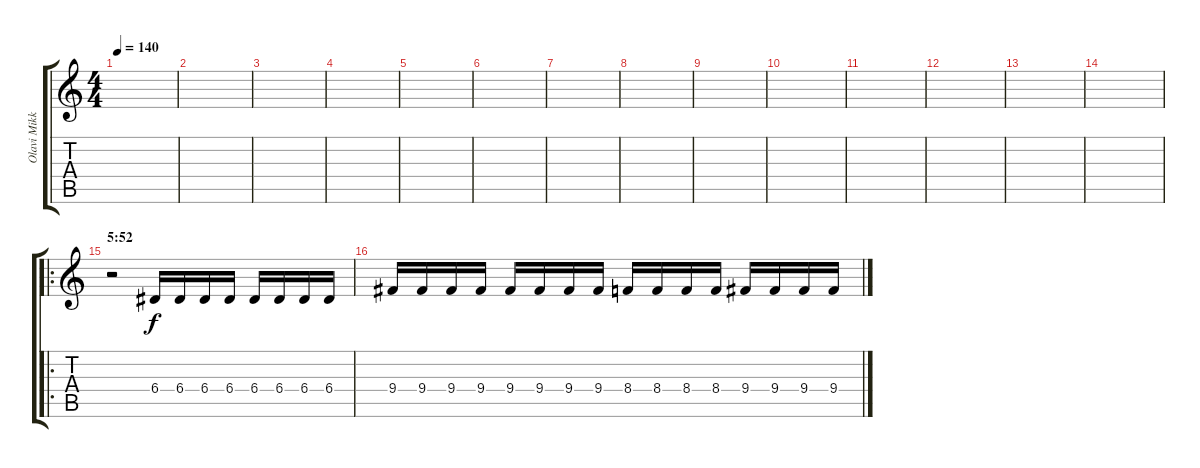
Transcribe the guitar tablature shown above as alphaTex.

\track ("Olavi Mikkonen" "Olavi Mikk") {instrument distortionguitar}
\staff {score tabs}
\tuning (B3 Gb3 D3 A2 E2 B1) {hide}
\ts (4 4)
\tempo 140
\clef g2
\ks c
|
|
|
|
|
|
|
|
|
|
|
|
|
|
\ro
\section ("" "5:52")
r.2 6.4.16 6.4.16 6.4.16 6.4.16 6.4.16 6.4.16 6.4.16 6.4.16 |
9.4.16 9.4.16 9.4.16 9.4.16 9.4.16 9.4.16 9.4.16 9.4.16 8.4.16 8.4.16 8.4.16 8.4.16 9.4.16 9.4.16 9.4.16 9.4.16
